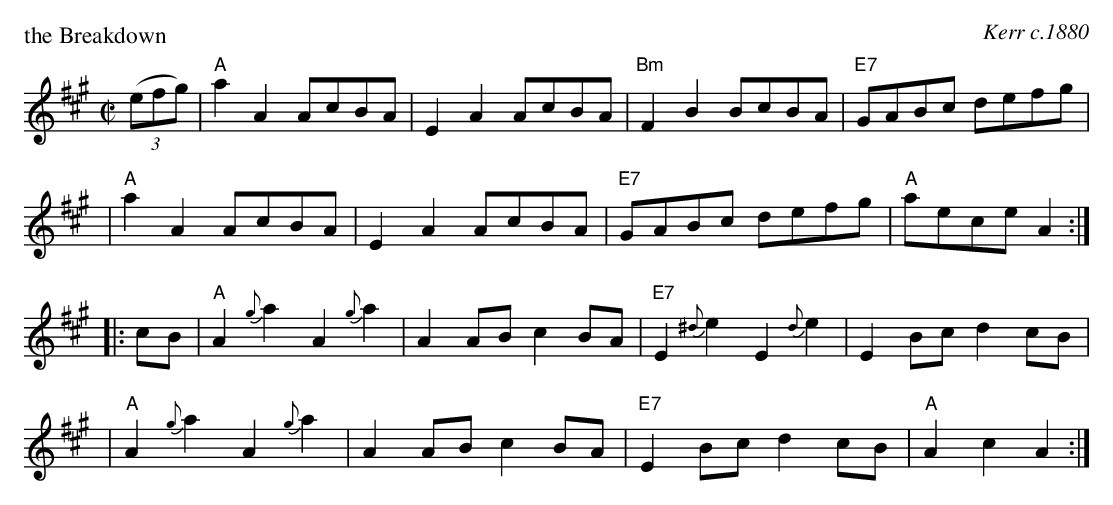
X:1
P: the Breakdown
O: Kerr c.1880
M: C|
L: 1/8
K: A
((3efg) \
| "A"a2A2 AcBA | E2A2 AcBA | "Bm"F2B2 BcBA | "E7"GABc defg |
| "A"a2A2 AcBA | E2A2 AcBA | "E7"GABc defg | "A"aece A2 :|
|: cB \
| "A"A2{g}a2 A2{g}a2 | A2AB c2BA | "E7"E2{^d}e2 E2{d}e2 | E2Bc d2cB |
| "A"A2{g}a2 A2{g}a2 | A2AB c2BA | "E7"E2Bc d2cB | "A"A2c2 A2 :|
